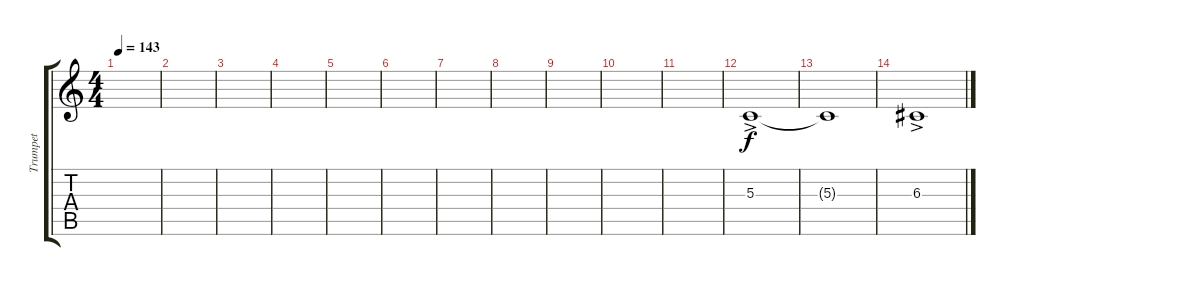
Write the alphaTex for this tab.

\track ("Trumpet" "Trumpet") {instrument trumpet}
\staff {score tabs}
\tuning (E4 B3 G3 D3 A2 E2) {hide}
\ts (4 4)
\tempo 143
\clef g2
\ks c
|
|
|
|
|
|
|
|
|
|
|
5.3{ac}.1{dy f} |
5.3{t}.1 |
6.3{ac}.1
